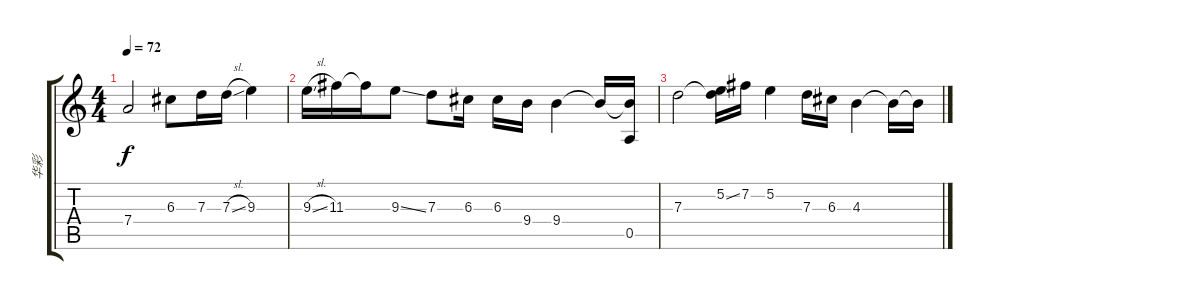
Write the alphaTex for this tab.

\track ("华彩" "华彩") {instrument distortionguitar}
\staff {score tabs}
\tuning (E4 B3 G3 D3 A2 E2) {hide}
\ts (4 4)
\tempo 72
\clef g2
\ks c
7.4.2{dy f} 6.3.8 7.3.16 7.3{sl}.16 9.3.4 |
9.3{sl}.16 11.3.16 11.3{t}.16 9.3{ss}.8 7.3.8 6.3.16 6.3.16 9.4.16 9.4.4{txt ""} 9.4{t}.16 (9.4{t} 0.5).16 |
7.3.2 (5.2{ss} 7.3{t}).16 7.2.16 5.2.4 7.3.16 6.3.16 4.3.4 4.3{t}.16 4.3{t}.16
